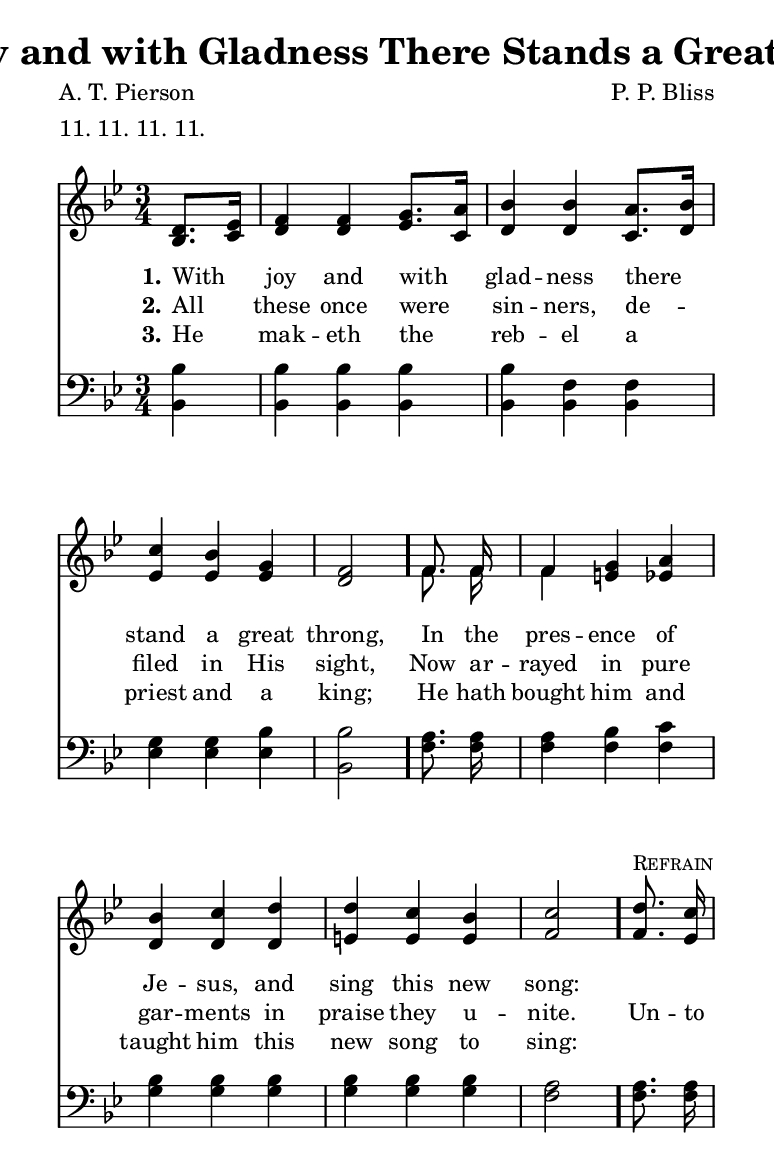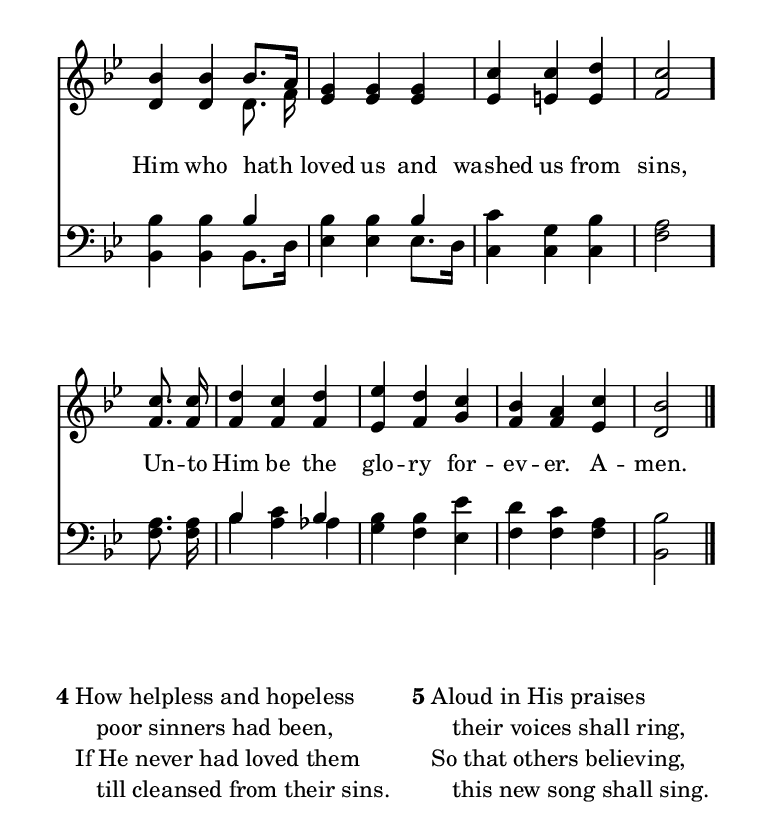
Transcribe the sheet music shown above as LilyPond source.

\include "common/global.ily"
\paper {
  \include "common/paper.ily"
}

\header{
  %gospel
  hymnnumber = "133"
  title = "With Joy and with Gladness There Stands a Great Throng"
  markuptitle = \markup \center-column { "With Joy and with Gladness" "There Stands a Great Throng" \vspace #0.4 }
  tunename = ""
  meter = "11. 11. 11. 11."
  poet = "A. T. Pierson"
  composer = "P. P. Bliss"
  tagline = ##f
}

% for fermata in MIDI
ta = { \tempo 4=80 }
tb = { \tempo 4=40 }

global = {
  \include "common/overrides.ily"
  \override Staff.TimeSignature.style = #'numbered
  \time 3/4
  \override Score.MetronomeMark.transparent = ##t % hide all fermata changes too
  \ta
  \key bes \major
  \partial 4
  \autoBeamOff
}

notesSoprano = {
\global
\relative c' {

  d8.[ ees16] | f4 f g8.[ a16] | bes4 bes a8.[ bes16] | c4 bes g | f2
  f8. f16 | f4 g a | bes c d | d c bes | c2

  << s^\markup { \small \caps "Refrain" }
  { d8. c16 | bes4 bes bes8.[ a16] | g4 g g | c c d | c2 } >>
  c8. c16 | d4 c d | ees d c | bes a c | bes2

  \bar "|."

}
}

notesAlto = {
\global
\relative e' {

  bes8.[ c16] | d4 d ees8.[ c16] | d4 d c8.[ d16] | ees4 ees ees | d2
  f8. f16 | f4 e ees | d d d | e e e | f2

  f8. ees16 | d4 d d8. f16 | ees4 ees ees | ees e e | f2
  f8. f16 | f4 f f | ees f g | f f ees | d2

}
}

notesTenor = {
\global
\relative a {

  bes4 | bes bes bes | bes f f | g g bes | bes2
  a8. a16 | a4 bes c | bes bes bes | bes bes bes | a2

  a8. a16 | bes4 bes bes | bes bes bes | c g bes | a2
  a8. a16 | bes4 c bes | bes bes ees | d c a | bes2

}
}

notesBass = {
\global
\relative f, {

  bes4 | bes bes bes | bes bes bes | ees ees ees | bes2
  f'8. f16 | f4 f f | g g g | g g g | f2

  f8. f16 | bes,4 bes bes8.[ d16] | ees4 ees ees8.[ d16] | c4 c c | f2
  f8. f16 | bes4 a aes | g f ees | f f f | bes,2

}
}

Refrain = \lyricmode {

Un -- to Him who hath loved us and washed us from sins, \bar "." \eogbreak
Un -- to Him be the glo -- ry for -- ev -- er. A -- men. \bar "." \eogbreak

}

wordsA = \lyricmode {
\set stanza = "1."

With joy and with glad -- ness there stand a great throng, \bar "." \eogbreak % blue book changes "stand" to "stands" but leaves "sing" in the next line
In the pres -- ence of Je -- sus, and sing this new song: \bar "." \eogbreak

}

wordsB = \lyricmode {
\set stanza = "2."

All these once were sin -- ners, de -- filed in His sight,
Now ar -- rayed in pure gar -- ments in praise they u -- nite.

\Refrain

}

wordsC = \lyricmode {
\set stanza = "3."

He mak -- eth the reb -- el a priest and a king;
He hath bought him and taught him this new song to sing:

}

wordsD = \markuplist {

\line { How helpless and hopeless } \line { { \hspace #2 } poor sinners had been, }
\line { If He never had loved them } \line { { \hspace #2 } till cleansed from their sins. }

}

wordsE = \markuplist {

\line { Aloud in His praises } \line { { \hspace #2 } their voices shall ring, }
\line { So that others believing, } \line { { \hspace #2 } this new song shall sing. }

}

\score {
  \context ChoirStaff <<
    \context Staff = upper <<
      \set Staff.autoBeaming = ##f
      \set ChoirStaff.systemStartDelimiter = #'SystemStartBar
      \set ChoirStaff.printPartCombineTexts = ##f
      \partcombine #'(2 . 11) \notesSoprano \notesAlto
      \context NullVoice = sopranos { \voiceOne << \notesSoprano >> }
      \context Lyrics = one   \lyricsto sopranos \wordsA
      \context Lyrics = two   \lyricsto sopranos \wordsB
      \context Lyrics = three \lyricsto sopranos \wordsC
    >>
    \context Staff = men <<
      \set Staff.autoBeaming = ##f
      \clef bass
      \set ChoirStaff.printPartCombineTexts = ##f
      \partcombine #'(2 . 11) \notesTenor \notesBass
    >>
  >>
  \layout {
    \include "common/layout.ily"
  }
  #(cond ((ly:get-option 'eog-midi-permitted) #{ \midi{
    \include "common/midi.ily"
  } #}))
}

\noPageBreak

\markup { \fill-line {
  \hspace #0.1
  \line{ \bold 4 \column { \wordsD } }
  \hspace #0.1
  \line{ \bold 5 \column { \wordsE } }
  \hspace #0.1
} }

\version "2.19.49"  % necessary for upgrading to future LilyPond versions.

% vi:set et ts=2 sw=2 ai nocindent syntax=lilypond:
